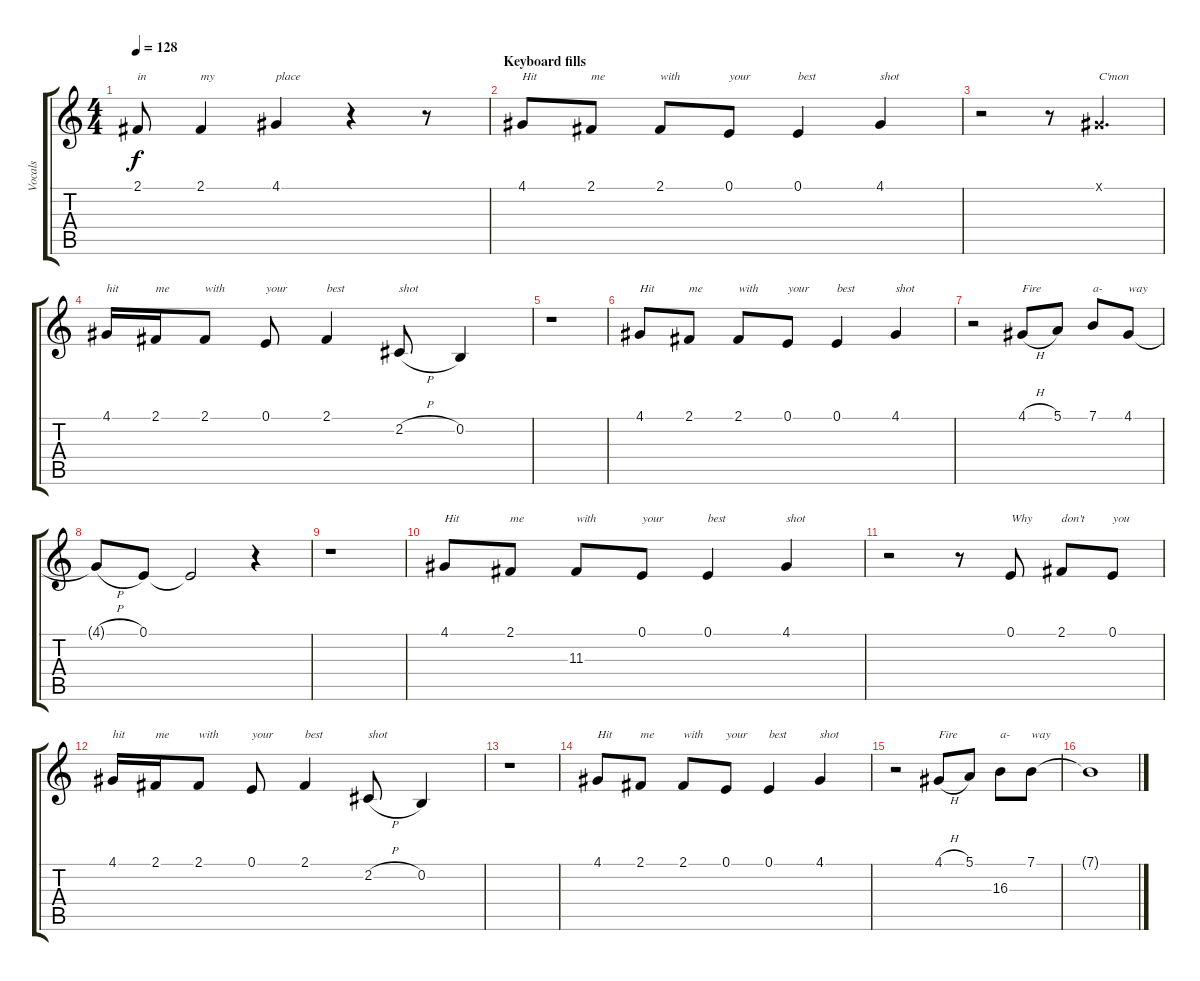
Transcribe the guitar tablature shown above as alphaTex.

\track ("Vocals" "Vocals") {instrument lead6voice}
\staff {score tabs}
\tuning (E4 B3 G3 D3 A2 E2) {hide}
\ts (4 4)
\tempo 128
\clef g2
\ks c
2.1.8{txt "in" dy f} 2.1.4{txt "my"} 4.1.4{txt "place"} r.4 r.8 |
\section ("" "Keyboard fills")
4.1.8{txt "Hit"} 2.1.8{txt "me"} 2.1.8{txt "with"} 0.1.8{txt "your"} 0.1.4{txt "best"} 4.1.4{txt "shot"} |
r.2 r.8 4.1{x}.4{d txt "C'mon"} |
4.1.16{txt "hit"} 2.1.16{txt "me"} 2.1.8{txt "with"} 0.1.8{txt "your"} 2.1.4{txt "best"} 2.2{h}.8{txt "shot"} 0.2.4 |
r.1 |
4.1.8{txt "Hit"} 2.1.8{txt "me"} 2.1.8{txt "with"} 0.1.8{txt "your"} 0.1.4{txt "best"} 4.1.4{txt "shot"} |
r.2 4.1{h}.8{txt "Fire"} 5.1.8 7.1.8{txt "a-"} 4.1.8{txt "way"} |
4.1{h t}.8 0.1.8 0.1{t}.2 r.4 |
r.1 |
4.1.8{txt "Hit"} 2.1.8{txt "me"} 11.3.8{txt "with"} 0.1.8{txt "your"} 0.1.4{txt "best"} 4.1.4{txt "shot"} |
r.2 r.8 0.1.8{txt "Why"} 2.1.8{txt "don't"} 0.1.8{txt "you"} |
4.1.16{txt "hit"} 2.1.16{txt "me"} 2.1.8{txt "with"} 0.1.8{txt "your"} 2.1.4{txt "best"} 2.2{h}.8{txt "shot"} 0.2.4 |
r.1 |
4.1.8{txt "Hit"} 2.1.8{txt "me"} 2.1.8{txt "with"} 0.1.8{txt "your"} 0.1.4{txt "best"} 4.1.4{txt "shot"} |
r.2 4.1{h}.8{txt "Fire"} 5.1.8 16.3.8{txt "a-"} 7.1.8{txt "way"} |
7.1{t}.1
